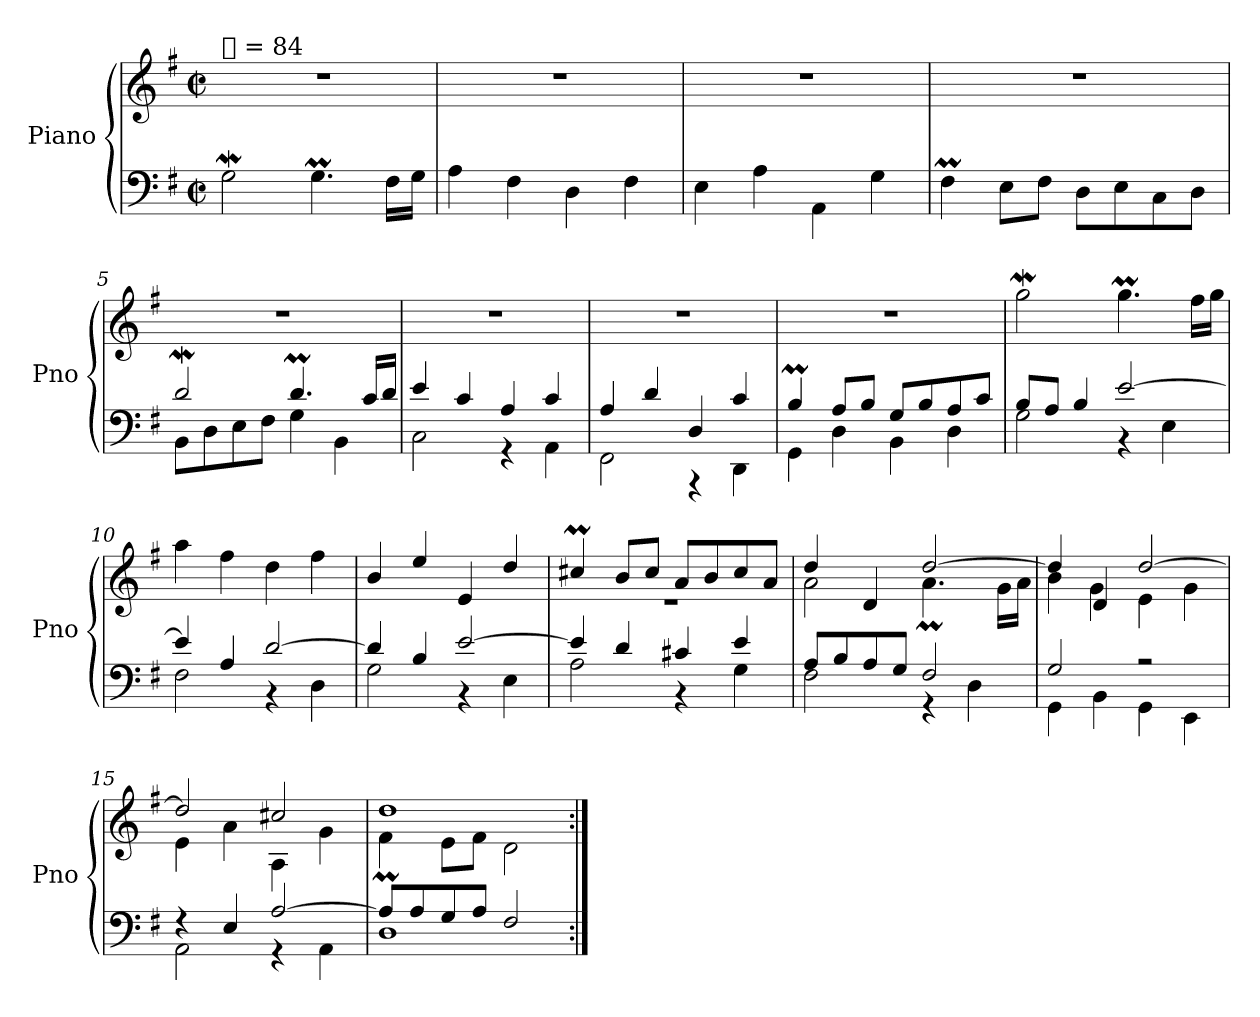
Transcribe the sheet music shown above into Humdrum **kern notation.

**kern	**kern
*part1	*part1
*staff2	*staff1
*I"Piano	*
*I'Pno	*
*clefF4	*clefG2
*k[f#]	*k[f#]
*M2/2	*M2/2
*met(c|)	*met(c|)
=1	=1
!	!LO:TX:a:t=𝅗𝅥 = 84
2Gw\	1r
4.GM\	.
16F#\LL	.
16G\JJ	.
=2	=2
4A\	1r
4F#\	.
4D\	.
4F#\	.
=3	=3
4E\	1r
4A\	.
4AA\	.
4G\	.
=4	=4
4F#m\	1r
8E\L	.
8F#\J	.
8D\L	.
8E\	.
8C\	.
8D\J	.
=5	=5
*^	*
2dW/	8BB\L	1r
.	8D\	.
.	8E\	.
.	8F#\J	.
4.dM/	4G\	.
.	4BB\	.
16c/LL	.	.
16d/JJ	.	.
=6	=6	=6
4e/	2C\	1r
4c/	.	.
4A/	4r	.
4c/	4AA\	.
!!LO:LB:g=z
=7	=7	=7
4A/	2FF#\	1r
4d/	.	.
4D/	4rAAA	.
4c/	4DD\	.
=8	=8	=8
4Bm/	4GG\	1r
8A/L	4D\	.
8B/J	.	.
8G/L	4BB\	.
8B/	.	.
8A/	4D\	.
8c/J	.	.
=9	=9	=9
8B/L	2G\	2ggw\
8A/J	.	.
4B/	.	.
[2e/	4r	4.ggM\
.	4E\	.
.	.	16ff#\LL
.	.	16gg\JJ
=10	=10	=10
4e/]	2F#\	4aa\
4A/	.	4ff#\
[2d/	4r	4dd\
.	4D\	4ff#\
=11	=11	=11
4d/]	2G\	4b/
4B/	.	4ee/
[2e/	4r	4e/
.	4E\	4dd/
!!LO:LB:g=z
=12	=12	=12
*	*	*^
4e/]	2A\	4cc#Xm/	1r
4d/	.	8b/L	.
.	.	8cc#/J	.
4c#X/	4r	8a/L	.
.	.	8b/	.
4e/	4G\	8cc#/	.
.	.	8a/J	.
=13	=13	=13	=13
8A/L	2F#\	4dd/	2a\
8B/	.	.	.
8A/	.	4d/	.
8G/J	.	.	.
2F#/	4r	[2dd/	4.aM\
.	4D\	.	.
.	.	.	16g\LL
.	.	.	16a\JJ
=14	=14	=14	=14
2G/	4GG\	4dd/]	4b\
.	4BB\	4d/	4g\
2r	4GG\	[2dd/	4e\
.	4EE\	.	4g\
=15	=15	=15	=15
4r	2AA\	2dd/]	4e\
4E/	.	.	4a\
[2A/	4r	2cc#X/	4A\
.	4AA\	.	4g\
=16	=16	=16	=16
8A/L]	1D	1dd	4f#m\
8A/	.	.	.
8G/	.	.	8e\L
8A/J	.	.	8f#\J
2F#/	.	.	2d\
*v	*v	*	*
*	*v	*v
=:|!	=:|!
*-	*-
